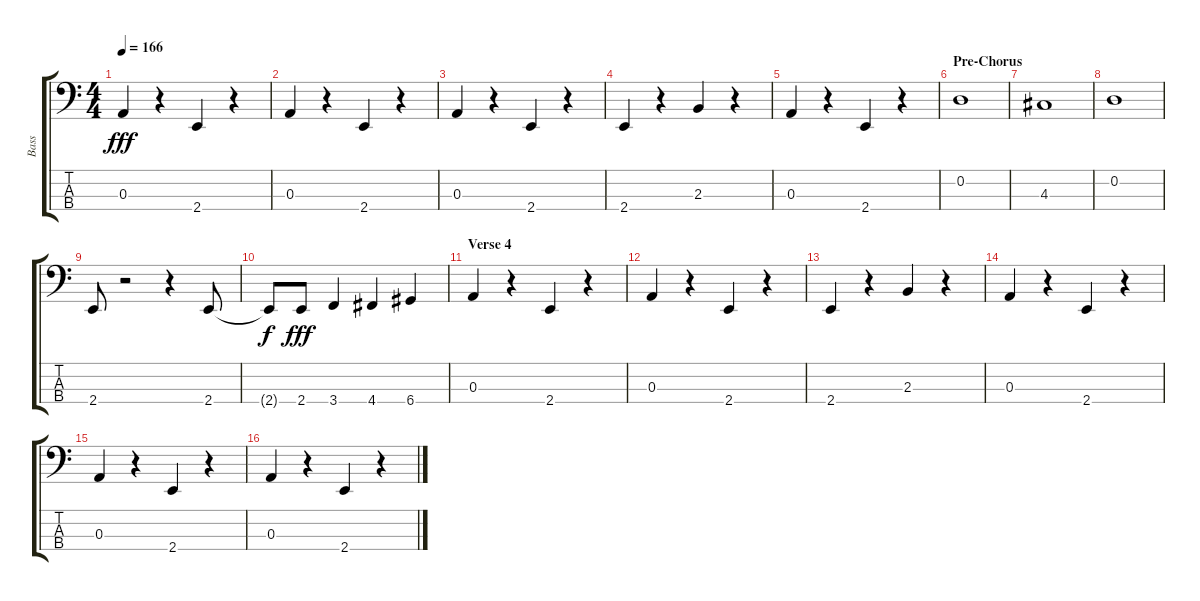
\track ("Bass" "Bass") {instrument electricbassfinger}
\staff {score tabs}
\tuning (G2 D2 A1 D1) {hide}
\ts (4 4)
\tempo 166
\clef f4
\ks c
0.3.4{dy fff} r.4 2.4.4 r.4 |
0.3.4 r.4 2.4.4 r.4 |
0.3.4 r.4 2.4.4 r.4 |
2.4.4 r.4 2.3.4 r.4 |
0.3.4 r.4 2.4.4 r.4 |
\section ("" "Pre-Chorus")
0.2.1 |
4.3.1 |
0.2.1 |
2.4.8 r.2 r.4 2.4.8 |
2.4{t}.8{dy f} 2.4.8{dy fff} 3.4.4 4.4.4 6.4.4 |
\section ("" "Verse 4")
0.3.4 r.4 2.4.4 r.4 |
0.3.4 r.4 2.4.4 r.4 |
2.4.4 r.4 2.3.4 r.4 |
0.3.4 r.4 2.4.4 r.4 |
0.3.4 r.4 2.4.4 r.4 |
0.3.4 r.4 2.4.4 r.4
